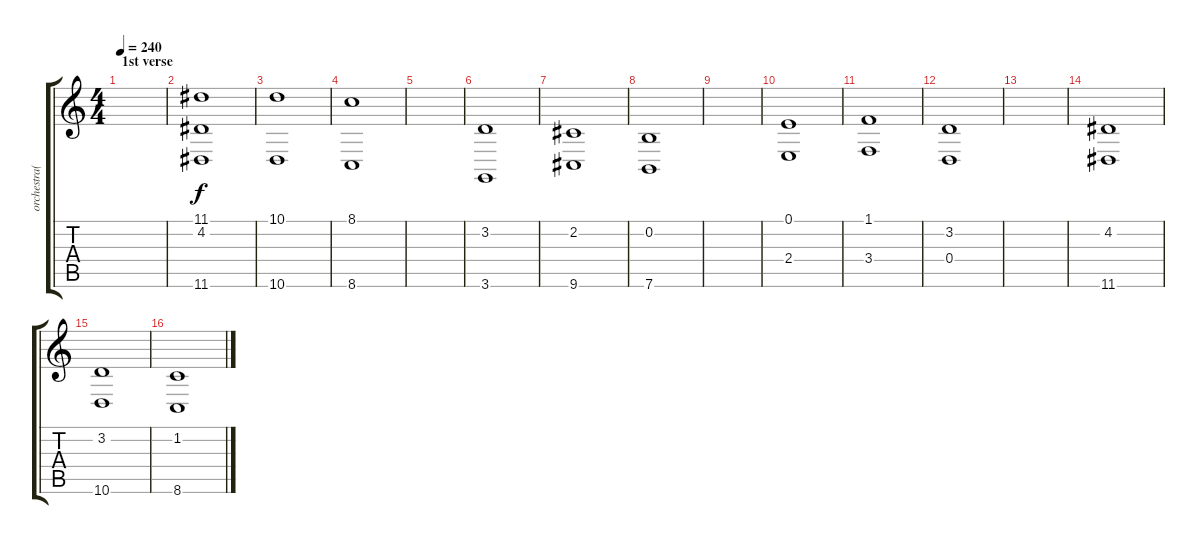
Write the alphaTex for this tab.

\track ("orchestra(alex stariopoli)" "orchestra(") {instrument stringensemble1}
\staff {score tabs}
\tuning (E4 B3 G3 D3 A2 E2) {hide}
\ts (4 4)
\section ("" "1st verse")
\tempo 240
\clef g2
\ks c
|
(11.1 4.2 11.6).1 |
(10.1 10.6).1 |
(8.1 8.6).1 |
|
(3.2 3.6).1 |
(2.2 9.6).1 |
(0.2 7.6).1 |
|
(0.1 2.4).1 |
(1.1 3.4).1 |
(3.2 0.4).1 |
|
(4.2 11.6).1 |
(3.2 10.6).1 |
(1.2 8.6).1
